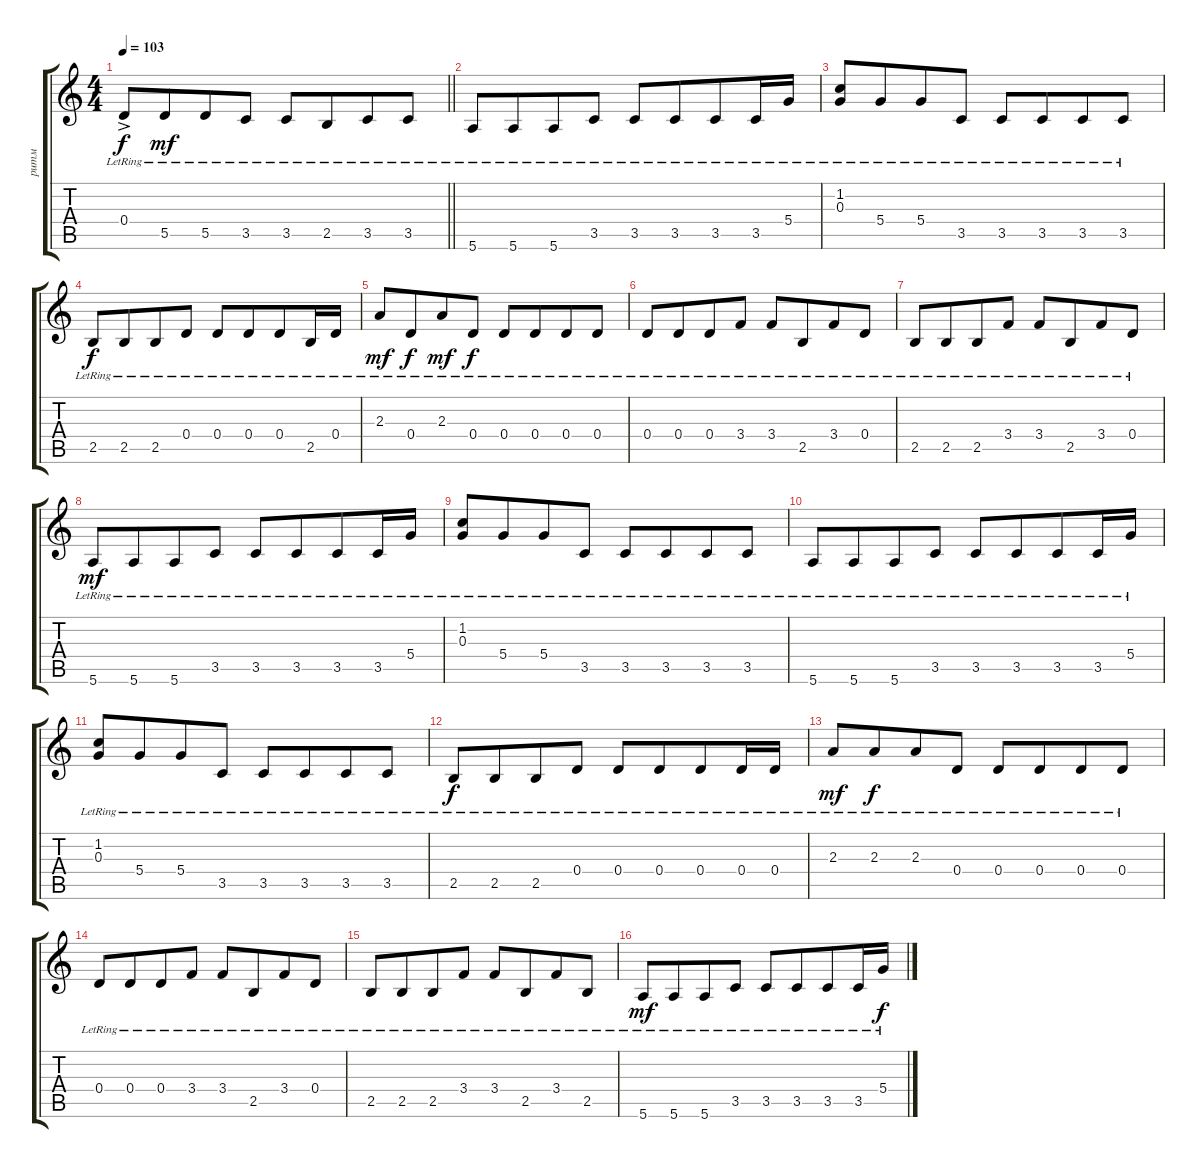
\track ("ритм" "ритм") {instrument electricguitarjazz}
\staff {score tabs}
\tuning (E4 B3 G3 D3 A2 E2) {hide}
\ts (4 4)
\tempo 103
\clef g2
\barLineRight lightlight
\ks aminor
0.4{ac lr}.8{dy f} 5.5{lr}.8{dy mf beam merge} 5.5{lr}.8 3.5{lr}.8 3.5{lr}.8 2.5{lr}.8{beam merge} 3.5{lr}.8 3.5{lr}.8 |
\section ("" "")
5.6{lr}.8 5.6{lr}.8{beam merge} 5.6{lr}.8 3.5{lr}.8 3.5{lr}.8 3.5{lr}.8{beam merge} 3.5{lr}.8 3.5{lr}.16 5.4{lr}.16 |
(1.2{lr} 0.3{lr}).8 5.4{lr}.8{beam merge} 5.4{lr}.8 3.5{lr}.8 3.5{lr}.8 3.5{lr}.8{beam merge} 3.5{lr}.8 3.5{lr}.8 |
2.5{lr}.8{dy f} 2.5{lr}.8{beam merge} 2.5{lr}.8 0.4{lr}.8 0.4{lr}.8 0.4{lr}.8{beam merge} 0.4{lr}.8 2.5{lr}.16 0.4{lr}.16 |
2.3{lr}.8{dy mf} 0.4{lr}.8{dy f beam merge} 2.3{lr}.8{dy mf} 0.4{lr}.8{dy f} 0.4{lr}.8 0.4{lr}.8{beam merge} 0.4{lr}.8 0.4{lr}.8 |
0.4{lr}.8 0.4{lr}.8{beam merge} 0.4{lr}.8 3.4{lr}.8 3.4{lr}.8 2.5{lr}.8{beam merge} 3.4{lr}.8 0.4{lr}.8 |
2.5{lr}.8 2.5{lr}.8{beam merge} 2.5{lr}.8 3.4{lr}.8 3.4{lr}.8 2.5{lr}.8{beam merge} 3.4{lr}.8 0.4{lr}.8 |
5.6{lr}.8{dy mf} 5.6{lr}.8{beam merge} 5.6{lr}.8 3.5{lr}.8 3.5{lr}.8 3.5{lr}.8{beam merge} 3.5{lr}.8 3.5{lr}.16 5.4{lr}.16 |
(1.2{lr} 0.3{lr}).8 5.4{lr}.8{beam merge} 5.4{lr}.8 3.5{lr}.8 3.5{lr}.8 3.5{lr}.8{beam merge} 3.5{lr}.8 3.5{lr}.8 |
5.6{lr}.8 5.6{lr}.8{beam merge} 5.6{lr}.8 3.5{lr}.8 3.5{lr}.8 3.5{lr}.8{beam merge} 3.5{lr}.8 3.5{lr}.16 5.4{lr}.16 |
(1.2{lr} 0.3{lr}).8 5.4{lr}.8{beam merge} 5.4{lr}.8 3.5{lr}.8 3.5{lr}.8 3.5{lr}.8{beam merge} 3.5{lr}.8 3.5{lr}.8 |
2.5{lr}.8{dy f} 2.5{lr}.8{beam merge} 2.5{lr}.8 0.4{lr}.8 0.4{lr}.8 0.4{lr}.8{beam merge} 0.4{lr}.8 0.4{lr}.16 0.4{lr}.16 |
2.3{lr}.8{dy mf} 2.3{lr}.8{dy f beam merge} 2.3{lr}.8 0.4{lr}.8 0.4{lr}.8 0.4{lr}.8{beam merge} 0.4{lr}.8 0.4{lr}.8 |
0.4{lr}.8 0.4{lr}.8{beam merge} 0.4{lr}.8 3.4{lr}.8 3.4{lr}.8 2.5{lr}.8{beam merge} 3.4{lr}.8 0.4{lr}.8 |
2.5{lr}.8 2.5{lr}.8{beam merge} 2.5{lr}.8 3.4{lr}.8 3.4{lr}.8 2.5{lr}.8{beam merge} 3.4{lr}.8 2.5{lr}.8 |
5.6{lr}.8{dy mf} 5.6{lr}.8{beam merge} 5.6{lr}.8 3.5{lr}.8 3.5{lr}.8 3.5{lr}.8{beam merge} 3.5{lr}.8 3.5{lr}.16 5.4{lr}.16{dy f}
